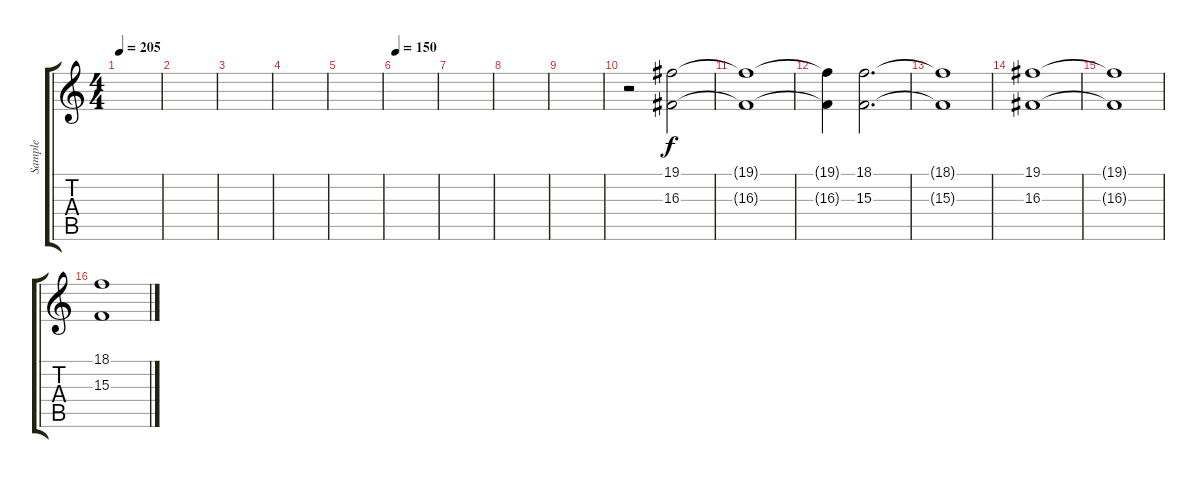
\track ("Sample" "Sample") {instrument stringensemble1}
\staff {score tabs}
\tuning (B3 Gb3 D3 A2 E2 B1) {hide}
\ts (4 4)
\tempo 205
\clef g2
\ks c
|
|
|
|
|
\tempo 150
|
|
|
|
r.2 (19.1 16.3).2 |
(19.1{t} 16.3{t}).1 |
(19.1{t} 16.3{t}).4 (18.1 15.3).2{d} |
(18.1{t} 15.3{t}).1 |
(19.1 16.3).1 |
(19.1{t} 16.3{t}).1 |
(18.1 15.3).1
